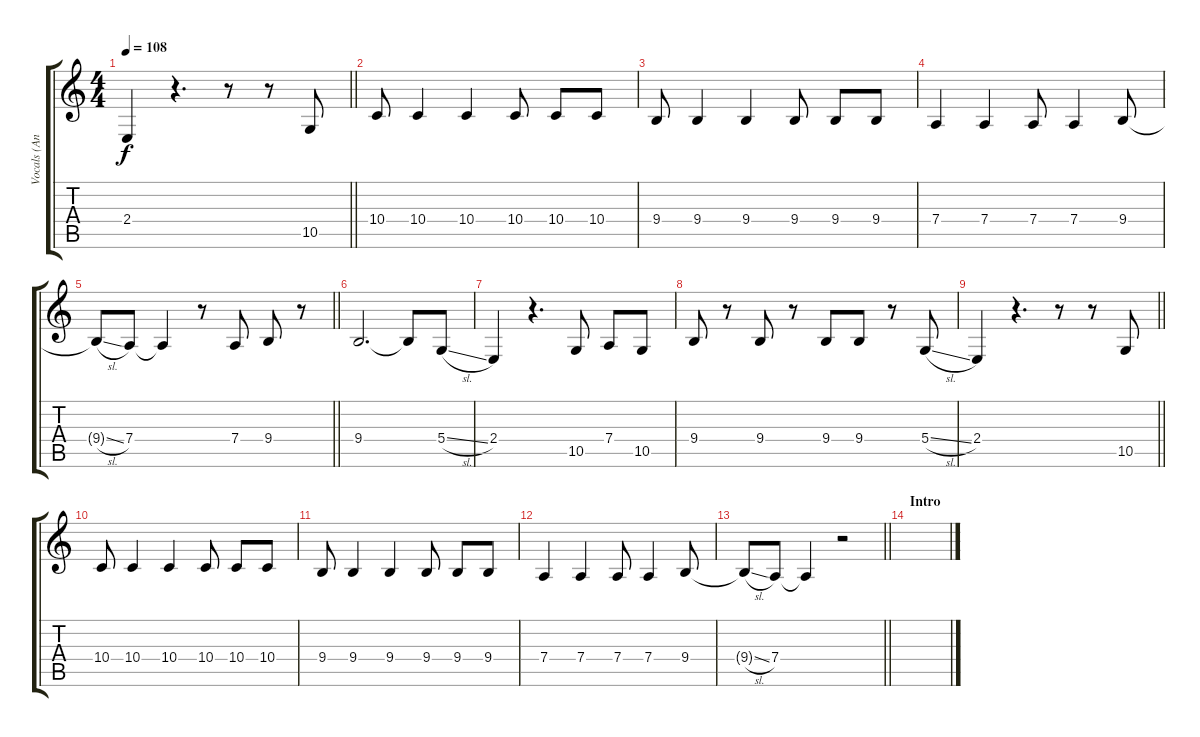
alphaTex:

\track ("Vocals (Anthony Kiedis)" "Vocals (An") {instrument oboe}
\staff {score tabs}
\tuning (E4 B3 G3 D3 A2 E2) {hide}
\ts (4 4)
\tempo 108
\clef g2
\barLineRight lightlight
\ks c
2.4.4{dy f} r.4{d} r.8 r.8 10.5.8 |
10.4.8 10.4.4 10.4.4 10.4.8 10.4.8 10.4.8 |
9.4.8 9.4.4 9.4.4 9.4.8 9.4.8 9.4.8 |
7.4.4 7.4.4 7.4.8 7.4.4 9.4.8 |
\barLineRight lightlight
9.4{sl t}.8 7.4.8 7.4{t}.4 r.8 7.4.8 9.4.8 r.8 |
9.4.2{d} 9.4{t}.8 5.4{sl}.8 |
2.4.4 r.4{d} 10.5.8 7.4.8 10.5.8 |
9.4.8 r.8 9.4.8 r.8 9.4.8 9.4.8 r.8 5.4{sl}.8 |
\barLineRight lightlight
2.4.4 r.4{d} r.8 r.8 10.5.8 |
10.4.8 10.4.4 10.4.4 10.4.8 10.4.8 10.4.8 |
9.4.8 9.4.4 9.4.4 9.4.8 9.4.8 9.4.8 |
7.4.4 7.4.4 7.4.8 7.4.4 9.4.8 |
\barLineRight lightlight
9.4{sl t}.8 7.4.8 7.4{t}.4 r.2 |
\section ("" "Intro")
